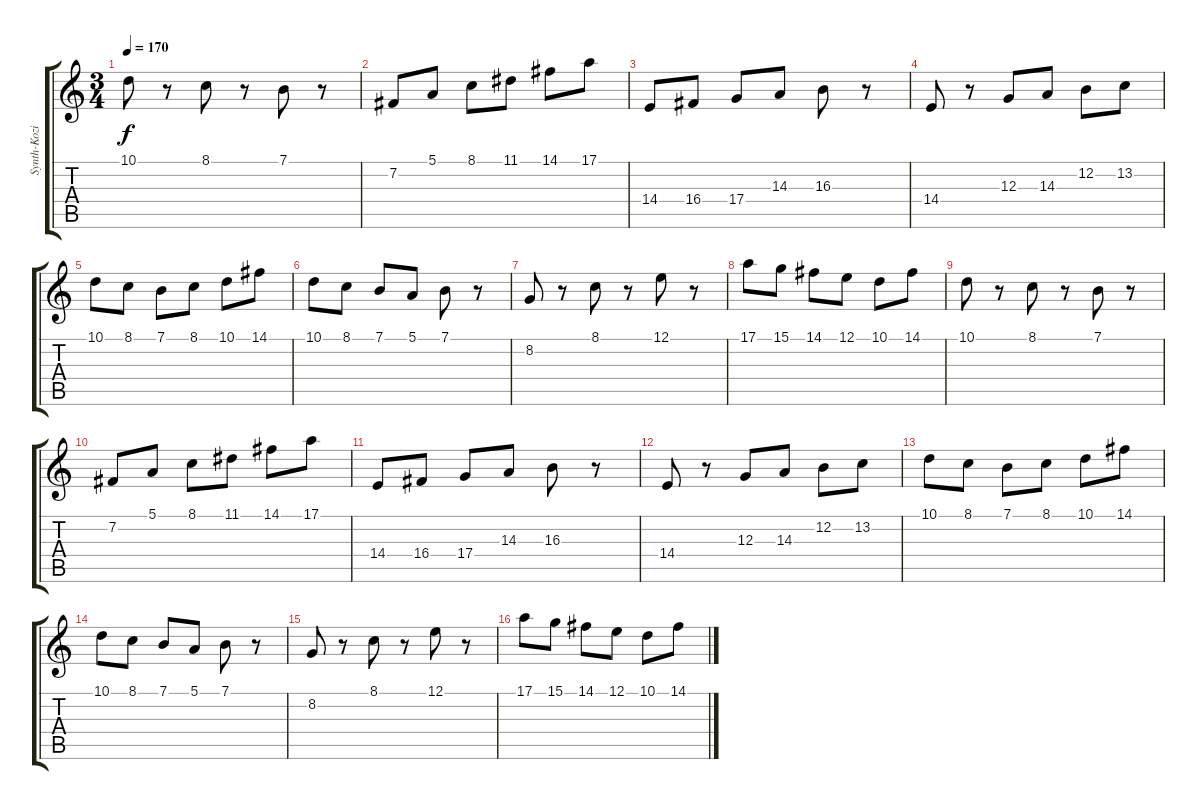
\track ("Synth-Kozi" "Synth-Kozi") {instrument harpsichord}
\staff {score tabs}
\tuning (E4 B3 G3 D3 A2 E2) {hide}
\ts (3 4)
\tempo 170
\clef g2
\ks c
10.1.8{dy f} r.8 8.1.8 r.8 7.1.8 r.8 |
7.2.8 5.1.8 8.1.8 11.1.8 14.1.8 17.1.8 |
14.4.8 16.4.8 17.4.8 14.3.8 16.3.8 r.8 |
14.4.8 r.8 12.3.8 14.3.8 12.2.8 13.2.8 |
10.1.8 8.1.8 7.1.8 8.1.8 10.1.8 14.1.8 |
10.1.8 8.1.8 7.1.8 5.1.8 7.1.8 r.8 |
8.2.8 r.8 8.1.8 r.8 12.1.8 r.8 |
17.1.8 15.1.8 14.1.8 12.1.8 10.1.8 14.1.8 |
10.1.8 r.8 8.1.8 r.8 7.1.8 r.8 |
7.2.8 5.1.8 8.1.8 11.1.8 14.1.8 17.1.8 |
14.4.8 16.4.8 17.4.8 14.3.8 16.3.8 r.8 |
14.4.8 r.8 12.3.8 14.3.8 12.2.8 13.2.8 |
10.1.8 8.1.8 7.1.8 8.1.8 10.1.8 14.1.8 |
10.1.8 8.1.8 7.1.8 5.1.8 7.1.8 r.8 |
8.2.8 r.8 8.1.8 r.8 12.1.8 r.8 |
17.1.8 15.1.8 14.1.8 12.1.8 10.1.8 14.1.8
